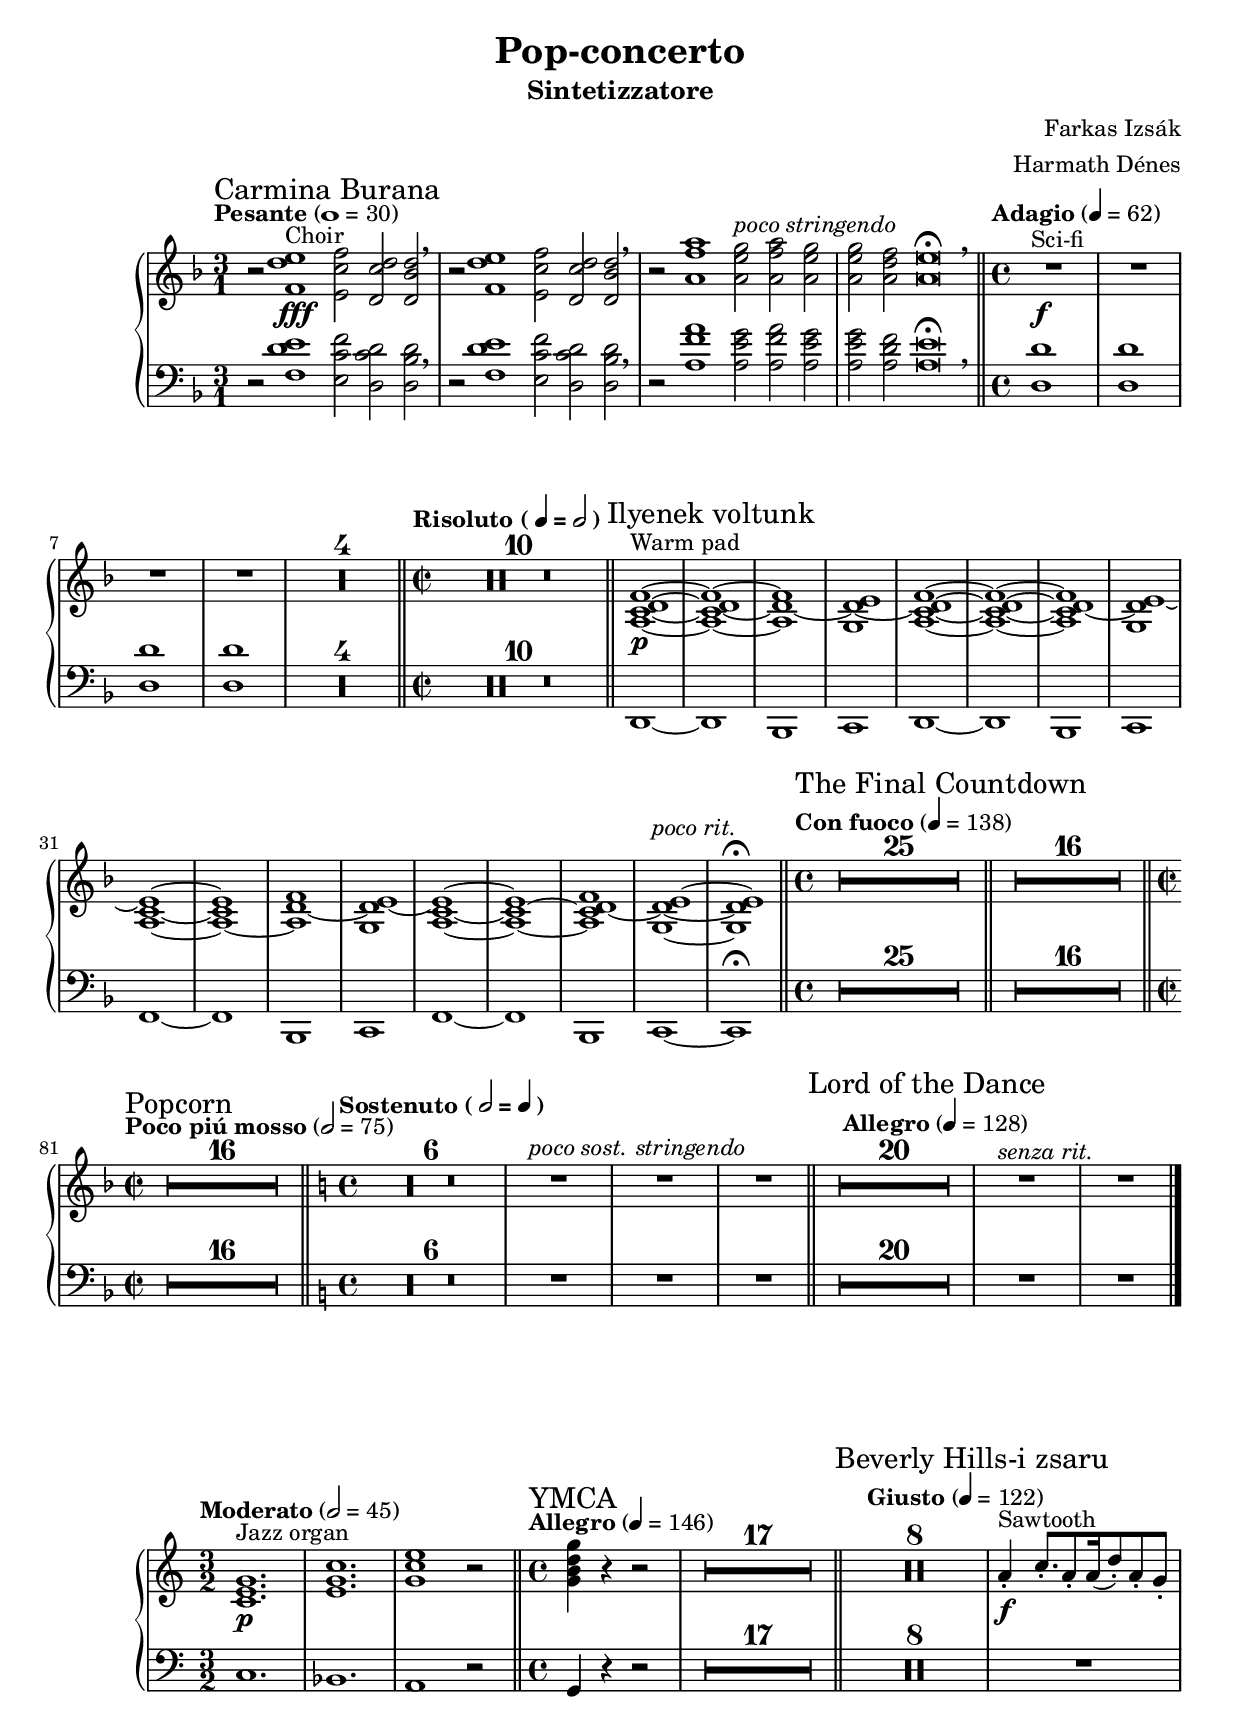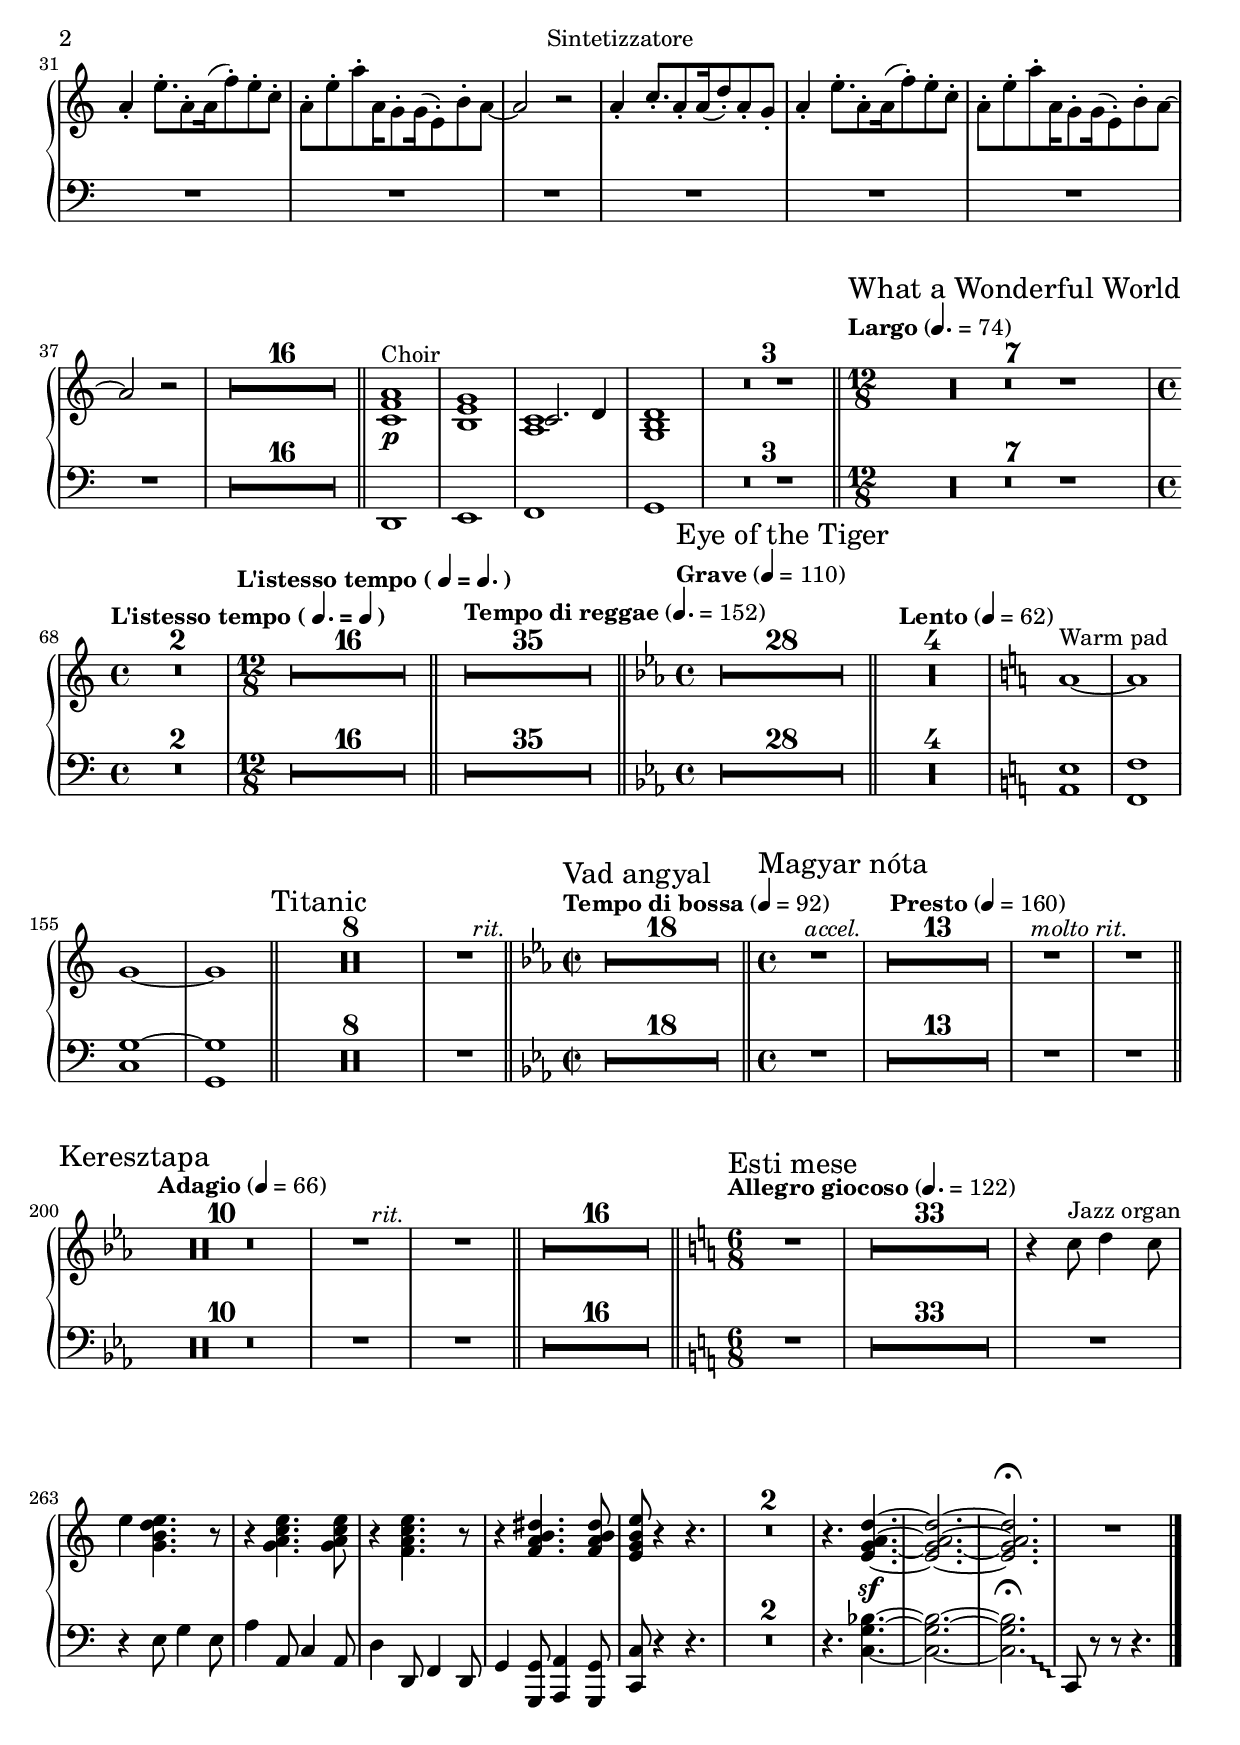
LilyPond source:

\include "Global.ly"

\header { instrument = "Sintetizzatore" }

\score {\new PianoStaff <<
\new Staff << \GlobalMI \\ \oneVoice \SintetizzatoreRHMI >>
\new Staff { \SintetizzatoreLHMI }
>> }

\score {\new PianoStaff <<
\new Staff << \GlobalMII \\ \oneVoice \SintetizzatoreRHMII >>
\new Staff { \SintetizzatoreLHMII }
>> }

\paper { ragged-last-bottom = ##f }